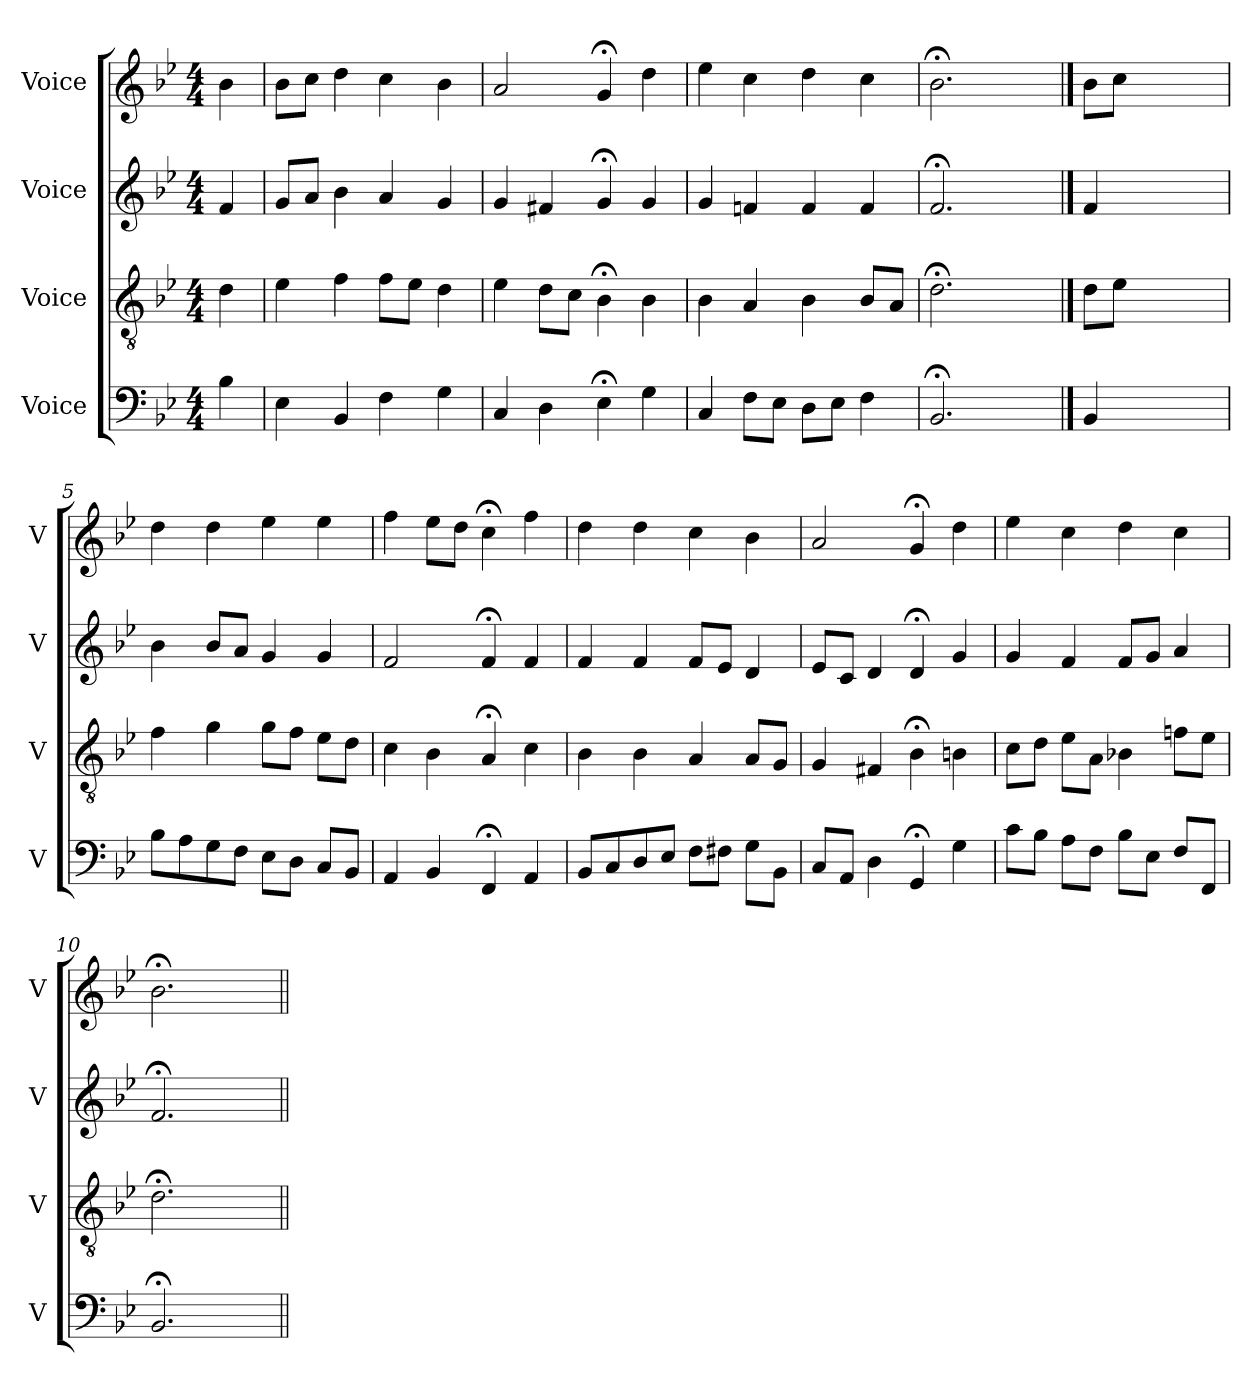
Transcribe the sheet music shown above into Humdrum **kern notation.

**kern	**kern	**kern	**kern
*part4	*part3	*part2	*part1
*staff4	*staff3	*staff2	*staff1
*I"Voice	*I"Voice	*I"Voice	*I"Voice
*I'V	*I'V	*I'V	*I'V
*clefF4	*clefGv2	*clefG2	*clefG2
*k[b-e-]	*k[b-e-]	*k[b-e-]	*k[b-e-]
*M4/4	*M4/4	*M4/4	*M4/4
*MM100	*MM100	*MM100	*MM100
=	=	=	=
4B-\	4d\	4f/	4b-\
=1	=1	=1	=1
4E-\	4e-\	8g/L	8b-\L
.	.	8a/J	8cc\J
4BB-/	4f\	4b-\	4dd\
4F\	8f\L	4a/	4cc\
.	8e-\J	.	.
4G\	4d\	4g/	4b-\
=2	=2	=2	=2
4C/	4e-\	4g/	2a/
4D\	8d\L	4f#X/	.
.	8c\J	.	.
4E-;\	4B-;\	4g;/	4g;/
4G\	4B-\	4g/	4dd\
=3	=3	=3	=3
4C/	4B-\	4g/	4ee-\
8F\L	4A/	4fn/	4cc\
8E-\J	.	.	.
8D\L	4B-\	4f/	4dd\
8E-\J	.	.	.
4F\	8B-/L	4f/	4cc\
.	8A/J	.	.
=4	=4	=4	=4
2.BB-;/	2.d;\	2.f;/	2.b-;\
4ryy	4ryy	4ryy	4ryy
==	==	==	==
4BB-/	8d\L	4f/	8b-\L
.	8e-\J	.	8cc\J
2.ryy	2.ryy	2.ryy	2.ryy
!!LO:LB:g=z
=5	=5	=5	=5
8B-\L	4f\	4b-\	4dd\
8A\	.	.	.
8G\	4g\	8b-/L	4dd\
8F\J	.	8a/J	.
8E-\L	8g\L	4g/	4ee-\
8D\J	8f\J	.	.
8C/L	8e-\L	4g/	4ee-\
8BB-/J	8d\J	.	.
=6	=6	=6	=6
4AA/	4c\	2f/	4ff\
4BB-/	4B-\	.	8ee-\L
.	.	.	8dd\J
4FF;/	4A;/	4f;/	4cc;\
4AA/	4c\	4f/	4ff\
=7	=7	=7	=7
8BB-/L	4B-\	4f/	4dd\
8C/	.	.	.
8D/	4B-\	4f/	4dd\
8E-/J	.	.	.
8F\L	4A/	8f/L	4cc\
8F#X\J	.	8e-/J	.
8G\L	8A/L	4d/	4b-\
8BB-\J	8G/J	.	.
=8	=8	=8	=8
8C/L	4G/	8e-/L	2a/
8AA/J	.	8c/J	.
4D\	4F#X/	4d/	.
4GG;/	4B-;\	4d;/	4g;/
4G\	4Bn\	4g/	4dd\
!!LO:LB:g=z
=9	=9	=9	=9
8c\L	8c\L	4g/	4ee-\
8B-\J	8d\J	.	.
8A\L	8e-\L	4f/	4cc\
8F\J	8A\J	.	.
8B-\L	4B-X\	8f/L	4dd\
8E-\J	.	8g/J	.
8F/L	8fn\L	4a/	4cc\
8FF/J	8e-\J	.	.
=10	=10	=10	=10
2.BB-;/	2.d;\	2.f;/	2.b-;\
4ryy	4ryy	4ryy	4ryy
=||	=||	=||	=||
*-	*-	*-	*-
